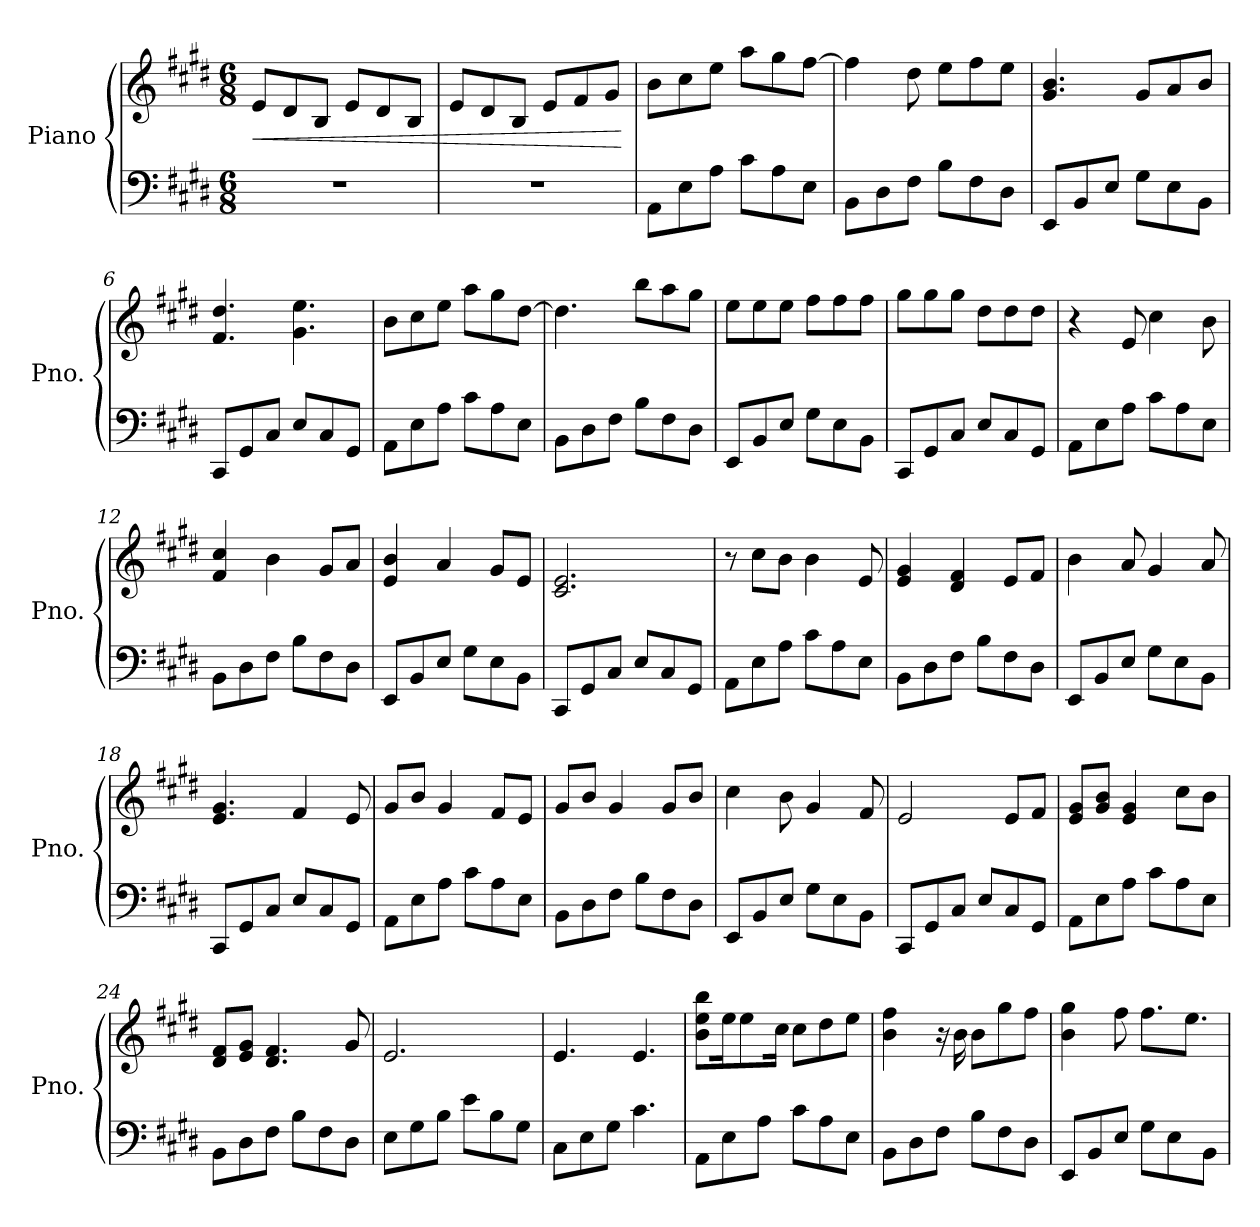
**kern	**kern	**dynam
*part1	*part1	*part1
*staff2	*staff1	*staff1/2
*I"Piano	*	*
*I'Pno.	*	*
*clefF4	*clefG2	*
*k[f#c#g#d#]	*k[f#c#g#d#]	*
*M6/8	*M6/8	*
*MM99	*MM99	*
=1	=1	=1
!	!	!LO:HP:b
2.r	8e/L	<
.	8d#/	.
.	8B/J	.
.	8e/L	.
.	8d#/	.
.	8B/J	.
=2	=2	=2
2.r	8e/L	.
.	8d#/	.
.	8B/J	.
.	8e/L	.
.	8f#/	.
.	8g#/J	.
.	.	[
=3	=3	=3
8AA\L	8b\L	.
8E\	8cc#\	.
8A\J	8ee\J	.
8c#\L	8aa\L	.
8A\	8gg#\	.
8E\J	[8ff#\J	.
=4	=4	=4
8BB\L	4ff#\]	.
8D#\	.	.
8F#\J	8dd#\	.
8B\L	8ee\L	.
8F#\	8ff#\	.
8D#\J	8ee\J	.
=5	=5	=5
8EE/L	4.g#/ 4.b/	.
8BB/	.	.
8E/J	.	.
8G#\L	8g#/L	.
8E\	8a/	.
8BB\J	8b/J	.
!!LO:LB:g=z
=6	=6	=6
8CC#/L	4.f#/ 4.dd#/	.
8GG#/	.	.
8C#/J	.	.
8E/L	4.g#\ 4.ee\	.
8C#/	.	.
8GG#/J	.	.
=7	=7	=7
8AA\L	8b\L	.
8E\	8cc#\	.
8A\J	8ee\J	.
8c#\L	8aa\L	.
8A\	8gg#\	.
8E\J	[8dd#\J	.
=8	=8	=8
8BB\L	4.dd#\]	.
8D#\	.	.
8F#\J	.	.
8B\L	8bb\L	.
8F#\	8aa\	.
8D#\J	8gg#\J	.
=9	=9	=9
8EE/L	8ee\L	.
8BB/	8ee\	.
8E/J	8ee\J	.
8G#\L	8ff#\L	.
8E\	8ff#\	.
8BB\J	8ff#\J	.
=10	=10	=10
8CC#/L	8gg#\L	.
8GG#/	8gg#\	.
8C#/J	8gg#\J	.
8E/L	8dd#\L	.
8C#/	8dd#\	.
8GG#/J	8dd#\J	.
=11	=11	=11
8AA\L	4r	.
8E\	.	.
8A\J	8e/	.
8c#\L	4cc#\	.
8A\	.	.
8E\J	8b\	.
!!LO:LB:g=z
=12	=12	=12
8BB\L	4f#/ 4cc#/	.
8D#\	.	.
8F#\J	4b\	.
8B\L	.	.
8F#\	8g#/L	.
8D#\J	8a/J	.
=13	=13	=13
8EE/L	4e/ 4b/	.
8BB/	.	.
8E/J	4a/	.
8G#\L	.	.
8E\	8g#/L	.
8BB\J	8e/J	.
=14	=14	=14
8CC#/L	2.c#/ 2.e/	.
8GG#/	.	.
8C#/J	.	.
8E/L	.	.
8C#/	.	.
8GG#/J	.	.
=15	=15	=15
8AA\L	8r	.
8E\	8cc#\L	.
8A\J	8b\J	.
8c#\L	4b\	.
8A\	.	.
8E\J	8e/	.
=16	=16	=16
8BB\L	4e/ 4g#/	.
8D#\	.	.
8F#\J	4d#/ 4f#/	.
8B\L	.	.
8F#\	8e/L	.
8D#\J	8f#/J	.
=17	=17	=17
8EE/L	4b\	.
8BB/	.	.
8E/J	8a/	.
8G#\L	4g#/	.
8E\	.	.
8BB\J	8a/	.
!!LO:LB:g=z
=18	=18	=18
8CC#/L	4.e/ 4.g#/	.
8GG#/	.	.
8C#/J	.	.
8E/L	4f#/	.
8C#/	.	.
8GG#/J	8e/	.
=19	=19	=19
8AA\L	8g#/L	.
8E\	8b/J	.
8A\J	4g#/	.
8c#\L	.	.
8A\	8f#/L	.
8E\J	8e/J	.
=20	=20	=20
8BB\L	8g#/L	.
8D#\	8b/J	.
8F#\J	4g#/	.
8B\L	.	.
8F#\	8g#/L	.
8D#\J	8b/J	.
=21	=21	=21
8EE/L	4cc#\	.
8BB/	.	.
8E/J	8b\	.
8G#\L	4g#/	.
8E\	.	.
8BB\J	8f#/	.
=22	=22	=22
8CC#/L	2e/	.
8GG#/	.	.
8C#/J	.	.
8E/L	.	.
8C#/	8e/L	.
8GG#/J	8f#/J	.
=23	=23	=23
8AA\L	8e/ 8g#/L	.
8E\	8g#/ 8b/J	.
8A\J	4e/ 4g#/	.
8c#\L	.	.
8A\	8cc#\L	.
8E\J	8b\J	.
!!LO:LB:g=z
=24	=24	=24
8BB\L	8d#/ 8f#/L	.
8D#\	8e/ 8g#/J	.
8F#\J	4.d#/ 4.f#/	.
8B\L	.	.
8F#\	.	.
8D#\J	8g#/	.
=25	=25	=25
8E\L	2.e/	.
8G#\	.	.
8B\J	.	.
8e\L	.	.
8B\	.	.
8G#\J	.	.
=26	=26	=26
8C#\L	4.e/	.
8E\	.	.
8G#\J	.	.
4.c#\	4.e/	.
=27	=27	=27
8AA\L	8b\ 8ee\ 8bb\L	.
8E\	16ee\K	.
.	8ee\	.
8A\J	.	.
.	16cc#\Jk	.
8c#\L	8cc#\L	.
8A\	8dd#\	.
8E\J	8ee\J	.
=28	=28	=28
8BB\L	4b\ 4ff#\	.
8D#\	.	.
8F#\J	16r	.
.	16b\	.
8B\L	8b\L	.
8F#\	8gg#\	.
8D#\J	8ff#\J	.
!!LO:LB:g=z
=29	=29	=29
8EE/L	4b\ 4gg#\	.
8BB/	.	.
8E/J	8ff#\	.
8G#\L	8.ff#\L	.
8E\	.	.
.	8.ee\J	.
8BB\J	.	.
=	=	=
*-	*-	*-
